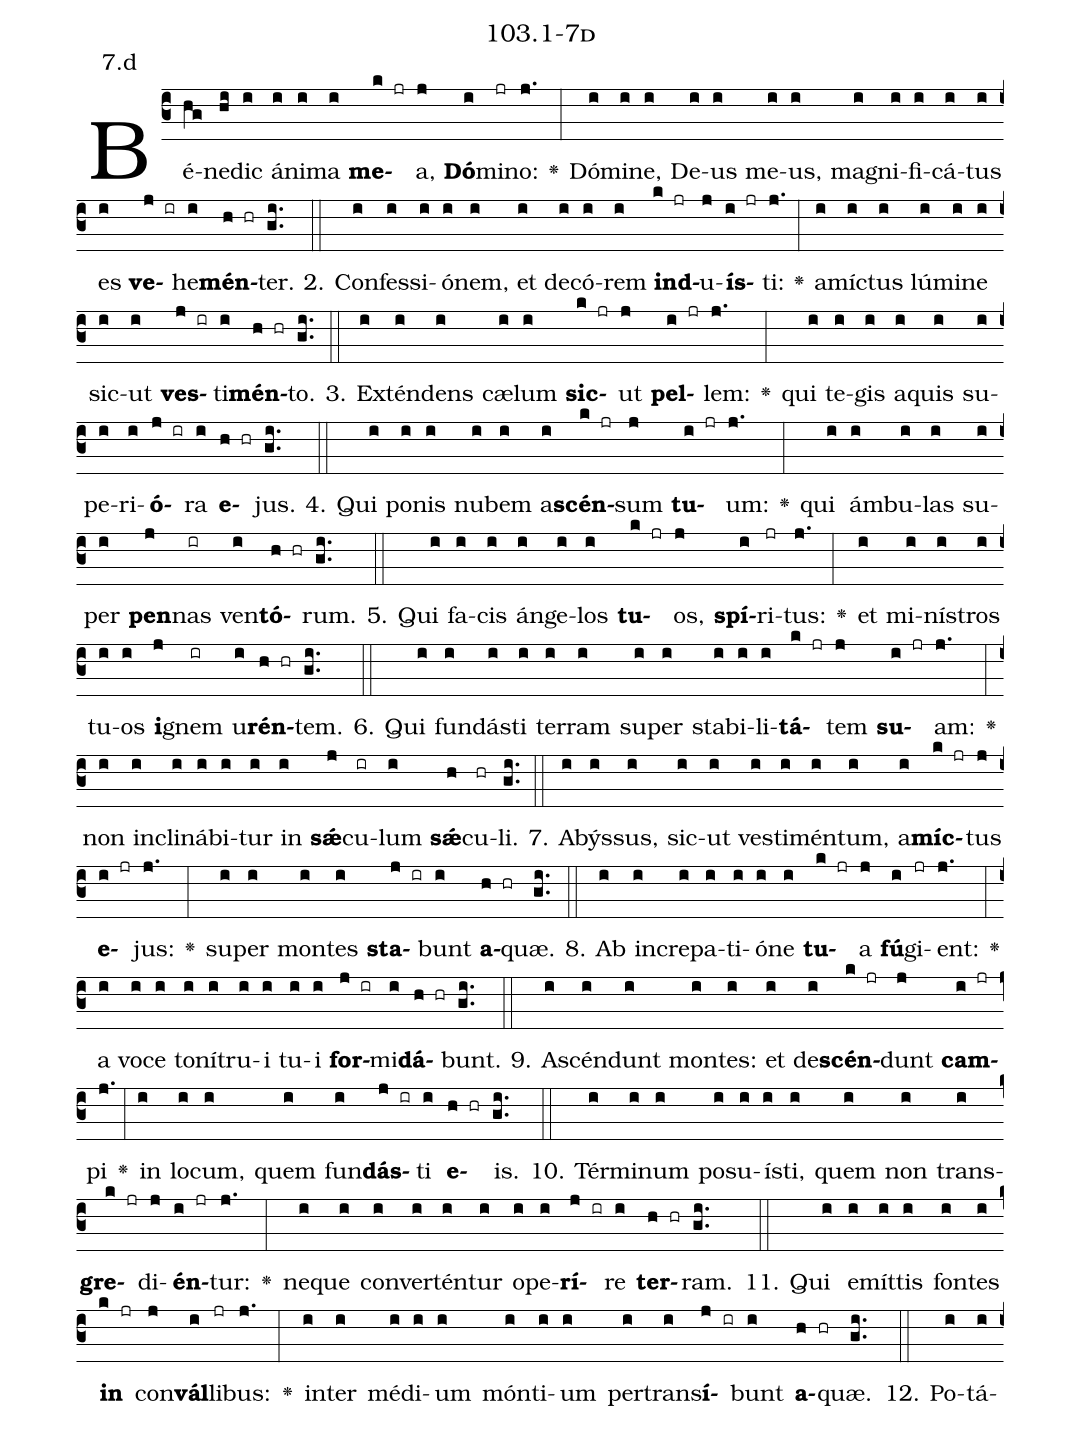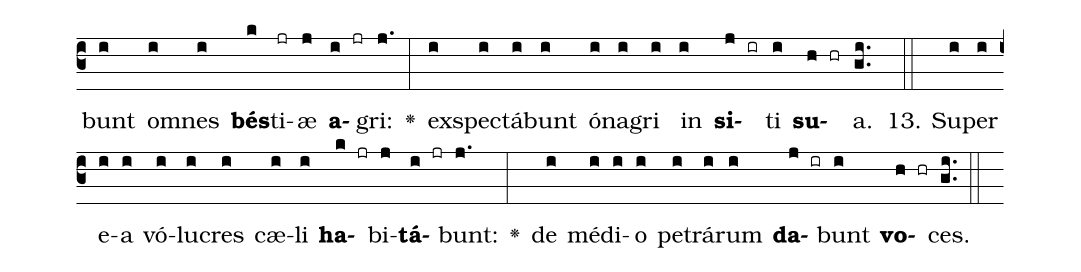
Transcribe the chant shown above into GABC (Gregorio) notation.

name: 103.1-7d;
annotation: 7.d;
%%
(c3)Bé(hg)ne(hi)dic(i) á(i)ni(i)ma(i) <b>me</b>(k jr)a,(j) <b>Dó</b>(i)mi(jr)no:(j.) <v>\greheightstar</v>(:) Dó(i)mi(i)ne,(i) De(i)us(i) me(i)us,(i) ma(i)gni(i)fi(i)cá(i)tus(i) es(i) <b>ve</b>(j ir)he(i)<b>mén</b>(h hr)ter.(gi..) (::)
2. Con(i)fes(i)si(i)ó(i)nem,(i) et(i) de(i)có(i)rem(i) <b>ind</b>(k jr)u(j)<b>ís</b>(i jr)ti:(j.) <v>\greheightstar</v>(:) a(i)míc(i)tus(i) lú(i)mi(i)ne(i) sic(i)ut(i) <b>ves</b>(j ir)ti(i)<b>mén</b>(h hr)to.(gi..) (::)
3. Ex(i)tén(i)dens(i) cæ(i)lum(i) <b>sic</b>(k jr)ut(j) <b>pel</b>(i jr)lem:(j.) <v>\greheightstar</v>(:) qui(i) te(i)gis(i) a(i)quis(i) su(i)pe(i)ri(i)<b>ó</b>(j ir)ra(i) <b>e</b>(h hr)jus.(gi..) (::)
4. Qui(i) po(i)nis(i) nu(i)bem(i) a(i)<b>scén</b>(k jr)sum(j) <b>tu</b>(i jr)um:(j.) <v>\greheightstar</v>(:) qui(i) ám(i)bu(i)las(i) su(i)per(i) <b>pen</b>(j)nas(ir) ven(i)<b>tó</b>(h hr)rum.(gi..) (::)
5. Qui(i) fa(i)cis(i) án(i)ge(i)los(i) <b>tu</b>(k jr)os,(j) <b>spí</b>(i)ri(jr)tus:(j.) <v>\greheightstar</v>(:) et(i) mi(i)nís(i)tros(i) tu(i)os(i) <b>i</b>(j)gnem(ir) u(i)<b>rén</b>(h hr)tem.(gi..) (::)
6. Qui(i) fun(i)dás(i)ti(i) ter(i)ram(i) su(i)per(i) sta(i)bi(i)li(i)<b>tá</b>(k jr)tem(j) <b>su</b>(i jr)am:(j.) <v>\greheightstar</v>(:) non(i) in(i)cli(i)ná(i)bi(i)tur(i) in(i) <b>sǽ</b>(j)cu(ir)lum(i) <b>sǽ</b>(h)cu(hr)li.(gi..) (::)
7. A(i)býs(i)sus,(i) sic(i)ut(i) ves(i)ti(i)mén(i)tum,(i) a(i)<b>míc</b>(k jr)tus(j) <b>e</b>(i jr)jus:(j.) <v>\greheightstar</v>(:) su(i)per(i) mon(i)tes(i) <b>sta</b>(j ir)bunt(i) <b>a</b>(h hr)quæ.(gi..) (::)
8. Ab(i) in(i)cre(i)pa(i)ti(i)ó(i)ne(i) <b>tu</b>(k jr)a(j) <b>fú</b>(i)gi(jr)ent:(j.) <v>\greheightstar</v>(:) a(i) vo(i)ce(i) to(i)ní(i)tru(i)i(i) tu(i)i(i) <b>for</b>(j ir)mi(i)<b>dá</b>(h hr)bunt.(gi..) (::)
9. A(i)scén(i)dunt(i) mon(i)tes:(i) et(i) de(i)<b>scén</b>(k jr)dunt(j) <b>cam</b>(i jr)pi(j.) <v>\greheightstar</v>(:) in(i) lo(i)cum,(i) quem(i) fun(i)<b>dás</b>(j ir)ti(i) <b>e</b>(h hr)is.(gi..) (::)
10. Tér(i)mi(i)num(i) po(i)su(i)ís(i)ti,(i) quem(i) non(i) trans(i)<b>gre</b>(k jr)di(j)<b>én</b>(i jr)tur:(j.) <v>\greheightstar</v>(:) ne(i)que(i) con(i)ver(i)tén(i)tur(i) o(i)pe(i)<b>rí</b>(j ir)re(i) <b>ter</b>(h hr)ram.(gi..) (::)
11. Qui(i) e(i)mít(i)tis(i) fon(i)tes(i) <b>in</b>(k jr) con(j)<b>vál</b>(i)li(jr)bus:(j.) <v>\greheightstar</v>(:) in(i)ter(i) mé(i)di(i)um(i) món(i)ti(i)um(i) per(i)trans(i)<b>í</b>(j ir)bunt(i) <b>a</b>(h hr)quæ.(gi..) (::)
12. Po(i)tá(i)bunt(i) om(i)nes(i) <b>bés</b>(k)ti(jr)æ(j) <b>a</b>(i jr)gri:(j.) <v>\greheightstar</v>(:) ex(i)spec(i)tá(i)bunt(i) ó(i)na(i)gri(i) in(i) <b>si</b>(j ir)ti(i) <b>su</b>(h hr)a.(gi..) (::)
13. Su(i)per(i) e(i)a(i) vó(i)lu(i)cres(i) cæ(i)li(i) <b>ha</b>(k jr)bi(j)<b>tá</b>(i jr)bunt:(j.) <v>\greheightstar</v>(:) de(i) mé(i)di(i)o(i) pe(i)trá(i)rum(i) <b>da</b>(j ir)bunt(i) <b>vo</b>(h hr)ces.(gi..) (::)
